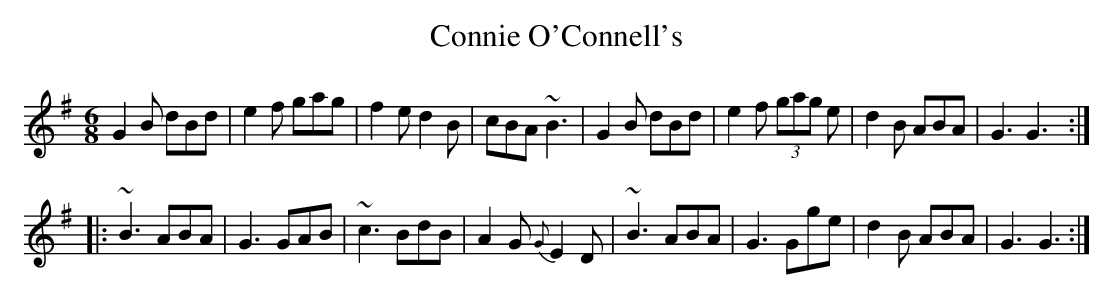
X:1
T:Connie O'Connell's
M:6/8
L:1/8
K:G
G2B dBd | e2f gag | f2e d2B | cBA ~B3 | G2B dBd | e2f (3gag e | d2B ABA | G3 G3 ::
~B3 ABA | G3 GAB | ~c3 BdB | A2G {G}E2D | ~B3 ABA | G3 Gge | d2B ABA | G3 G3 :|
